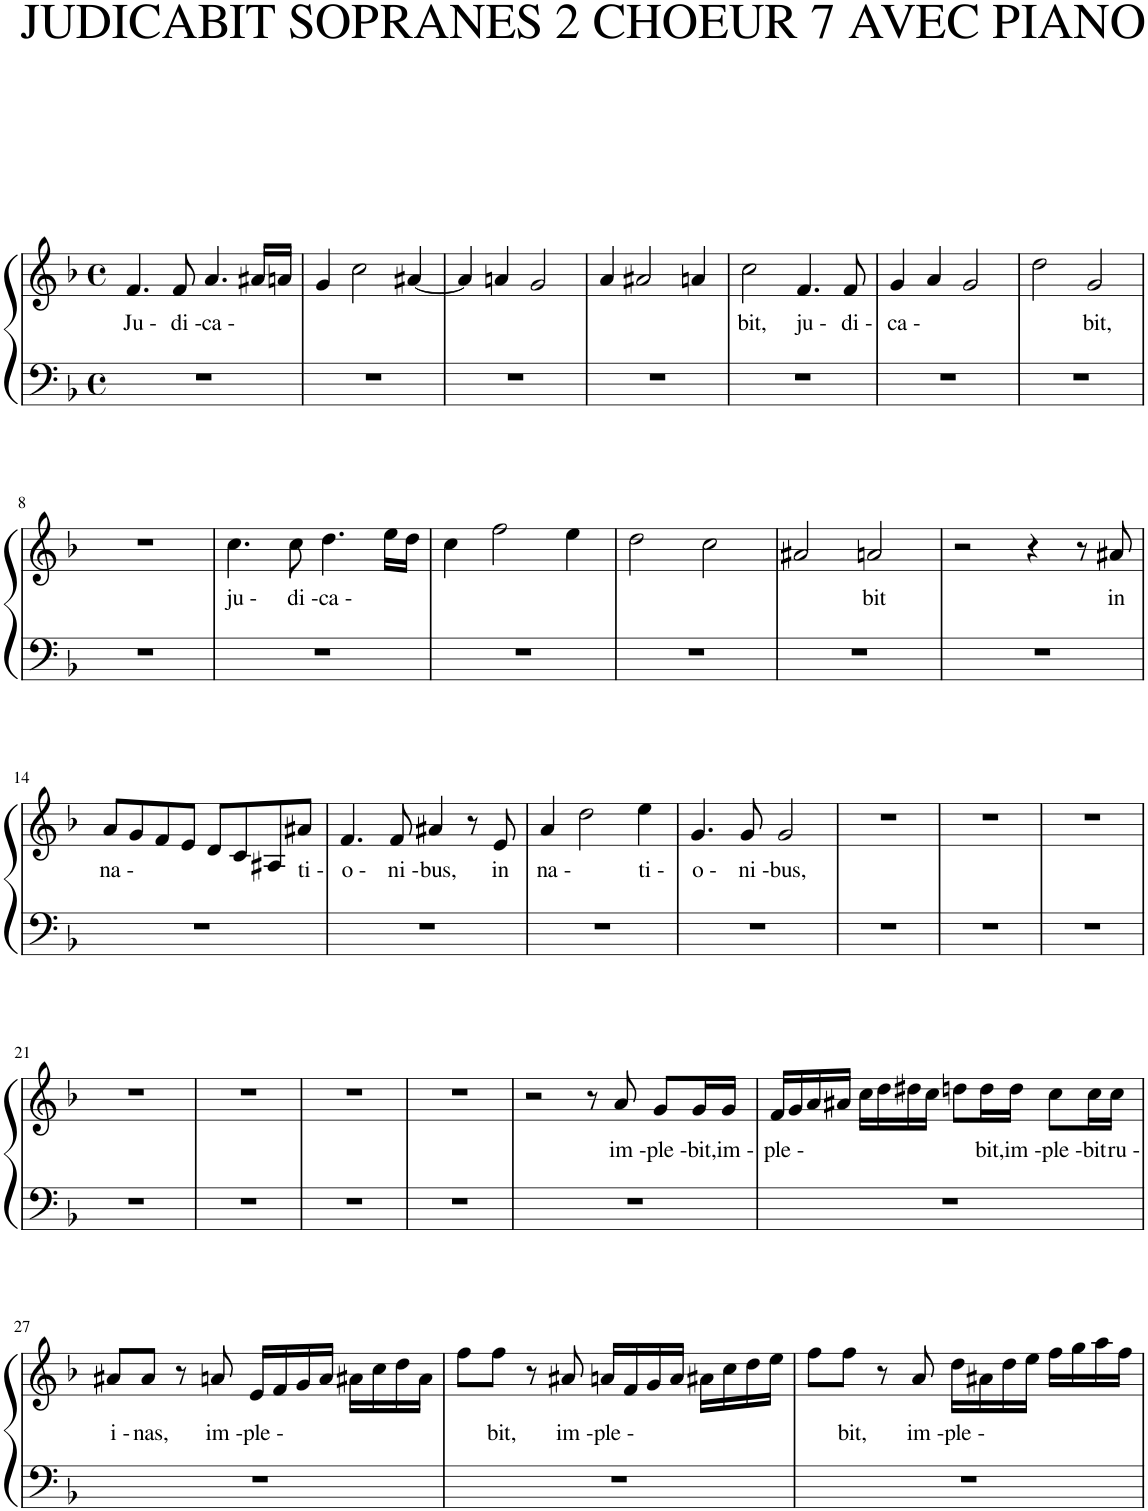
**kern	**kern	**text
*part1	*part1	*part1
*staff2	*staff1	*staff1
*I"Piano	*	*
*I'Pno.	*	*
*clefF4	*clefG2	*
*k[b-]	*k[b-]	*
*M4/4	*M4/4	*
*met(c)	*met(c)	*
=1	=1	=1
!	!	!LO:LY:b
1r	4.f/	Ju -
!	!	!LO:LY:b
.	8f/	di -
!	!	!LO:LY:b
.	4.a/	ca -
.	16a#X/LL	.
.	16an/JJ	.
=2	=2	=2
1r	4g/	.
.	2cc\	.
.	[4a#X/	.
=3	=3	=3
1r	4a#/]	.
.	4an/	.
.	2g/	.
=4	=4	=4
1r	4a/	.
.	2a#X/	.
.	4an/	.
=5	=5	=5
!	!	!LO:LY:b
1r	2cc\	bit,
!	!	!LO:LY:b
.	4.f/	ju -
!	!	!LO:LY:b
.	8f/	di -
=6	=6	=6
!	!	!LO:LY:b
1r	4g/	ca -
.	4a/	.
.	2g/	.
=7	=7	=7
1r	2dd\	.
!	!	!LO:LY:b
.	2g/	bit,
!!LO:LB:g=z
=8	=8	=8
1r	1r	.
=9	=9	=9
!	!	!LO:LY:b
1r	4.cc\	ju -
!	!	!LO:LY:b
.	8cc\	di -
!	!	!LO:LY:b
.	4.dd\	ca -
.	16ee\LL	.
.	16dd\JJ	.
=10	=10	=10
1r	4cc\	.
.	2ff\	.
.	4ee\	.
=11	=11	=11
1r	2dd\	.
.	2cc\	.
=12	=12	=12
1r	2a#X/	.
!	!	!LO:LY:b
.	2an/	bit
=13	=13	=13
1r	2r	.
.	4r	.
.	8r	.
!	!	!LO:LY:b
.	8a#X/	in
!!LO:LB:g=z
=14	=14	=14
!	!	!LO:LY:b
1r	8a/L	na -
.	8g/	.
.	8f/	.
.	8e/J	.
.	8d/L	.
.	8c/	.
.	8A#X/	.
!	!	!LO:LY:b
.	8a#X/J	ti -
=15	=15	=15
!	!	!LO:LY:b
1r	4.f/	o -
!	!	!LO:LY:b
.	8f/	ni -
!	!	!LO:LY:b
.	4a#X/	bus,
.	8r	.
!	!	!LO:LY:b
.	8e/	in
=16	=16	=16
!	!	!LO:LY:b
1r	4a/	na -
.	2dd\	.
!	!	!LO:LY:b
.	4ee\	ti -
=17	=17	=17
!	!	!LO:LY:b
1r	4.g/	o -
!	!	!LO:LY:b
.	8g/	ni -
!	!	!LO:LY:b
.	2g/	bus,
=18	=18	=18
1r	1r	.
=19	=19	=19
1r	1r	.
=20	=20	=20
1r	1r	.
!!LO:LB:g=z
=21	=21	=21
1r	1r	.
=22	=22	=22
1r	1r	.
=23	=23	=23
1r	1r	.
=24	=24	=24
1r	1r	.
=25	=25	=25
1r	2r	.
.	8r	.
!	!	!LO:LY:b
.	8a/	im -
!	!	!LO:LY:b
.	8g/L	ple -
!	!	!LO:LY:b
.	16g/L	bit,
!	!	!LO:LY:b
.	16g/JJ	im -
=26	=26	=26
!	!	!LO:LY:b
1r	16f/LL	ple -
.	16g/	.
.	16a/	.
.	16a#X/JJ	.
.	16cc\LL	.
.	16dd\	.
.	16dd#X\	.
.	16cc\JJ	.
.	8ddn\L	.
!	!	!LO:LY:b
.	16dd\L	bit,
!	!	!LO:LY:b
.	16dd\JJ	im -
!	!	!LO:LY:b
.	8cc\L	ple -
!	!	!LO:LY:b
.	16cc\L	bit
!	!	!LO:LY:b
.	16cc\JJ	ru -
!!LO:LB:g=z
=27	=27	=27
!	!	!LO:LY:b
1r	8a#X/L	i -
!	!	!LO:LY:b
.	8a#/J	nas,
.	8r	.
!	!	!LO:LY:b
.	8an/	im -
!	!	!LO:LY:b
.	16e/LL	ple -
.	16f/	.
.	16g/	.
.	16a/JJ	.
.	16a#X\LL	.
.	16cc\	.
.	16dd\	.
.	16a#\JJ	.
=28	=28	=28
1r	8ff\L	.
!	!	!LO:LY:b
.	8ff\J	bit,
.	8r	.
!	!	!LO:LY:b
.	8a#X/	im -
!	!	!LO:LY:b
.	16an/LL	ple -
.	16f/	.
.	16g/	.
.	16a/JJ	.
.	16a#X\LL	.
.	16cc\	.
.	16dd\	.
.	16ee\JJ	.
=29	=29	=29
1r	8ff\L	.
!	!	!LO:LY:b
.	8ff\J	bit,
.	8r	.
!	!	!LO:LY:b
.	8a/	im -
!	!	!LO:LY:b
.	16dd\LL	ple -
.	16a#X\	.
.	16dd\	.
.	16ee\JJ	.
.	16ff\LL	.
.	16gg\	.
.	16aa\	.
.	16ff\JJ	.
=	=	=
*-	*-	*-
